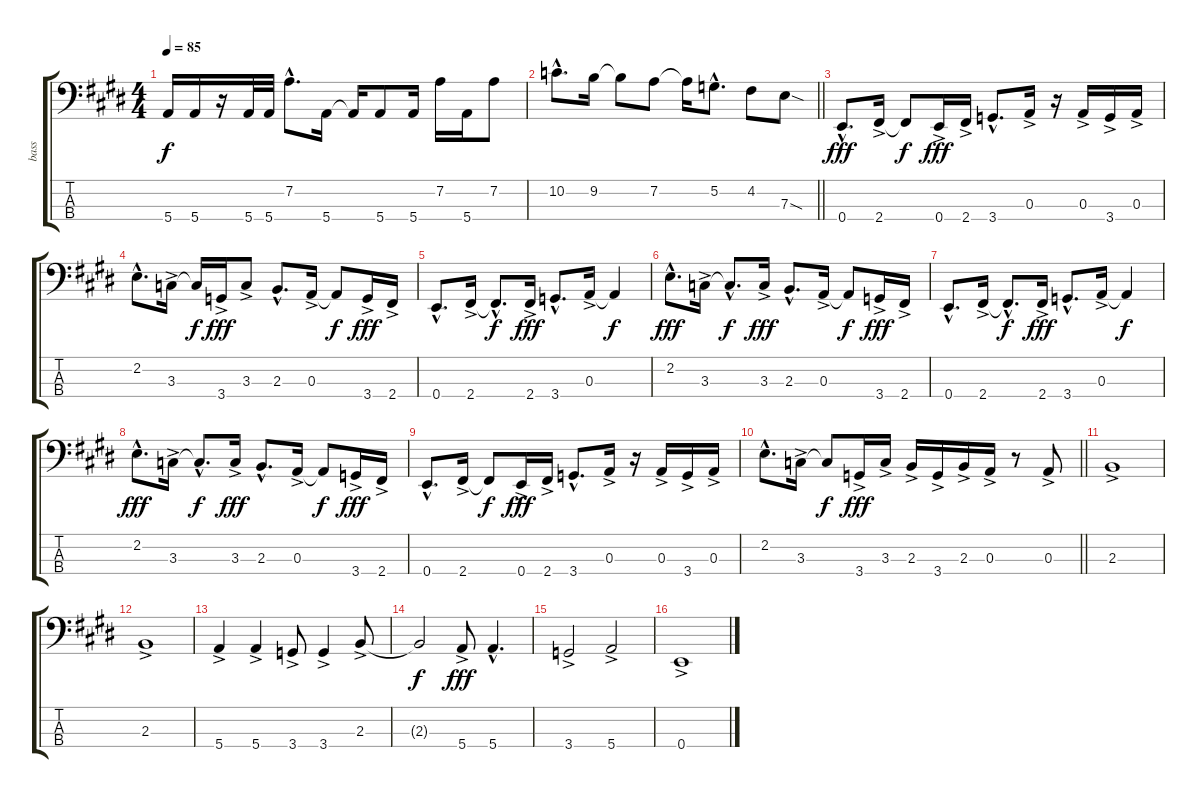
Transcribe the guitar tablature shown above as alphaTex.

\track ("bass" "bass") {instrument electricbassfinger}
\staff {score tabs}
\tuning (G2 D2 A1 E1) {hide}
\ts (4 4)
\tempo 85
\clef f4
\ks e
5.4.16{dy f} 5.4.16 r.16 5.4.32 5.4.32 7.2{hac}.8{d} 5.4.16 5.4{t}.16 5.4.8 5.4.16 7.2.16 5.4.16 7.2.8 |
\barLineRight lightlight
10.2{hac}.8{d} 9.2.16 9.2{t}.8 7.2.8 7.2{t}.16 5.2{hac}.8{d} 4.2.8 7.3{sod}.8 |
0.4{hac}.8{d dy fff} 2.4{ac}.16 2.4{t}.8{dy f} 0.4{ac}.16{dy fff} 2.4{ac}.16 3.4{hac}.8{d} 0.3{ac}.16 r.16 0.3{ac}.16 3.4{ac}.16 0.3{ac}.16 |
2.2{hac}.8{d} 3.3{ac}.16 3.3{t}.16{dy f} 3.4{ac}.16{dy fff} 3.3{ac}.8 2.3{hac}.8{d} 0.3{ac}.16 0.3{t}.8{dy f} 3.4{ac}.16{dy fff} 2.4{ac}.16 |
0.4{hac}.8{d} 2.4{ac}.16 2.4{hac t}.8{d dy f} 2.4{ac}.16{dy fff} 3.4{hac}.8{d} 0.3{ac}.16 0.3{t}.4{dy f} |
2.2{hac}.8{d dy fff} 3.3{ac}.16 3.3{hac t}.8{d dy f} 3.3{ac}.16{dy fff} 2.3{hac}.8{d} 0.3{ac}.16 0.3{t}.8{dy f} 3.4{ac}.16{dy fff} 2.4{ac}.16 |
0.4{hac}.8{d} 2.4{ac}.16 2.4{hac t}.8{d dy f} 2.4{ac}.16{dy fff} 3.4{hac}.8{d} 0.3{ac}.16 0.3{t}.4{dy f} |
2.2{hac}.8{d dy fff} 3.3{ac}.16 3.3{hac t}.8{d dy f} 3.3{ac}.16{dy fff} 2.3{hac}.8{d} 0.3{ac}.16 0.3{t}.8{dy f} 3.4{ac}.16{dy fff} 2.4{ac}.16 |
0.4{hac}.8{d} 2.4{ac}.16 2.4{t}.8{dy f} 0.4{ac}.16{dy fff} 2.4{ac}.16 3.4{hac}.8{d} 0.3{ac}.16 r.16 0.3{ac}.16 3.4{ac}.16 0.3{ac}.16 |
\barLineRight lightlight
2.2{hac}.8{d} 3.3{ac}.16 3.3{t}.8{dy f} 3.4{ac}.16{dy fff} 3.3{ac}.16 2.3{ac}.16 3.4{ac}.16 2.3{ac}.16 0.3{ac}.16 r.8 0.3{ac}.8 |
2.3{ac}.1 |
2.3{ac}.1 |
5.4{ac}.4 5.4{ac}.4 3.4{ac}.8 3.4{ac}.4 2.3{ac}.8 |
2.3{t}.2{dy f} 5.4{ac}.8{dy fff} 5.4{hac}.4{d} |
3.4{ac}.2 5.4{ac}.2 |
0.4{ac}.1
